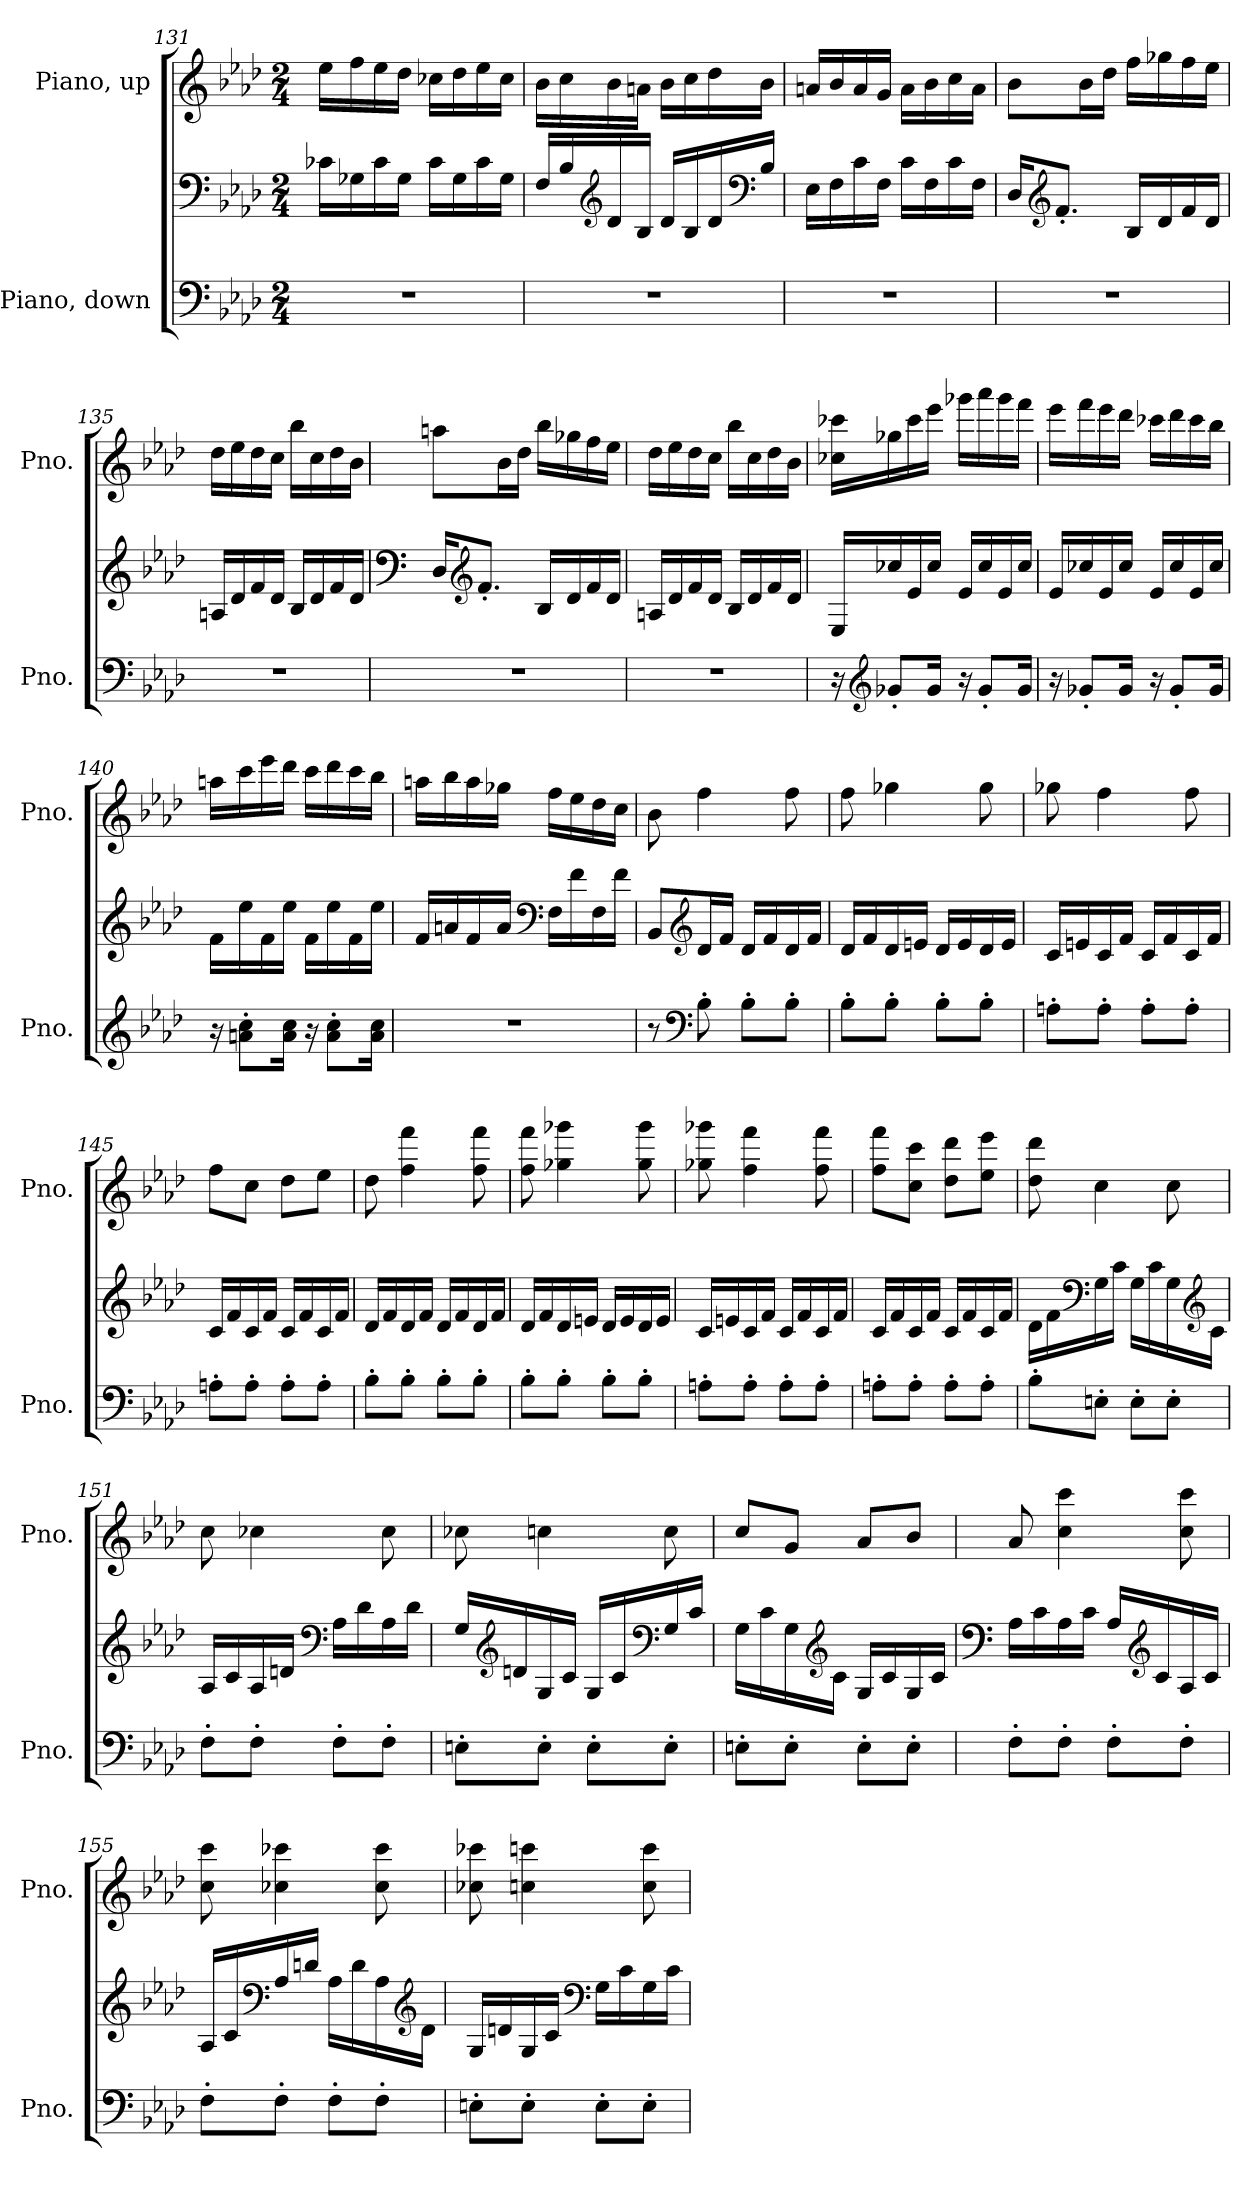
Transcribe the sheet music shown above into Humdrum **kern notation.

**kern	**kern	**kern
*part2	*part2	*part1
*staff3	*staff2	*staff1
*I"Piano, down	*	*I"Piano, up
*I'Pno.	*	*I'Pno.
*clefF4	*clefF4	*clefG2
*k[b-e-a-d-]	*k[b-e-a-d-]	*k[b-e-a-d-]
*M2/4	*M2/4	*M2/4
=131	=131	=131
2r	16c-X\LL	16ee-\LL
.	16G-X\	16ff\
.	16c-\	16ee-\
.	16G-\JJ	16dd-\JJ
.	16c-\LL	16cc-X\LL
.	16G-\	16dd-\
.	16c-\	16ee-\
.	16G-\JJ	16cc-\JJ
!!LO:LB:g=z
=132	=132	=132
2r	16F/LL	16b-\LL
.	16B-/	16cc\
*	*clefG2	*
.	16d-/	16b-\
.	16B-/JJ	16an\JJ
.	16d-/LL	16b-\LL
.	16B-/	16cc\
.	16d-/	16dd-\
*	*clefF4	*
.	16B-/JJ	16b-\JJ
=133	=133	=133
2r	16E-\LL	16an/LL
.	16F\	16b-/
.	16c\	16a/
.	16F\JJ	16g/JJ
.	16c\LL	16a\LL
.	16F\	16b-\
.	16c\	16cc\
.	16F\JJ	16a\JJ
=134	=134	=134
2r	16D-/KL	8b-\L
*	*clefG2	*
.	8.f'/J	.
.	.	16b-\L
.	.	16dd-\JJ
.	16B-/LL	16ff\LL
.	16d-/	16gg-X\
.	16f/	16ff\
.	16d-/JJ	16ee-\JJ
=135	=135	=135
2r	16An/LL	16dd-\LL
.	16d-/	16ee-\
.	16f/	16dd-\
.	16d-/JJ	16cc\JJ
.	16B-/LL	16bb-\LL
.	16d-/	16cc\
.	16f/	16dd-\
.	16d-/JJ	16b-\JJ
!!LO:LB:g=z
=136	=136	=136
*	*clefF4	*
2r	16D-/KL	8aan\L
*	*clefG2	*
.	8.f'/J	.
.	.	16b-\L
.	.	16dd-\JJ
.	16B-/LL	16bb-\LL
.	16d-/	16gg-X\
.	16f/	16ff\
.	16d-/JJ	16ee-\JJ
=137	=137	=137
2r	16An/LL	16dd-\LL
.	16d-/	16ee-\
.	16f/	16dd-\
.	16d-/JJ	16cc\JJ
.	16B-/LL	16bb-\LL
.	16d-/	16cc\
.	16f/	16dd-\
.	16d-/JJ	16b-\JJ
=138	=138	=138
16r	16E-/LL	16cc-X\ 16ccc-X\LL
*clefG2	*	*
8g-X'/L	16cc-X/	16gg-X\
.	16e-/	16ccc-\
16g-/Jk	16cc-/JJ	16eee-\JJ
16r	16e-/LL	16ggg-X\LL
8g-'/L	16cc-/	16aaa-\
.	16e-/	16ggg-\
16g-/Jk	16cc-/JJ	16fff\JJ
!!LO:LB:g=z
=139	=139	=139
16r	16e-/LL	16eee-\LL
8g-X'/L	16cc-X/	16fff\
.	16e-/	16eee-\
16g-/Jk	16cc-/JJ	16ddd-\JJ
16r	16e-/LL	16ccc-X\LL
8g-'/L	16cc-/	16ddd-\
.	16e-/	16ccc-\
16g-/Jk	16cc-/JJ	16bb-\JJ
=140	=140	=140
16r	16f\LL	16aan\LL
8an\' 8cc\'L	16ee-\	16ccc\
.	16f\	16eee-\
16a\ 16cc\Jk	16ee-\JJ	16ddd-\JJ
16r	16f\LL	16ccc\LL
8a\' 8cc\'L	16ee-\	16ddd-\
.	16f\	16ccc\
16a\ 16cc\Jk	16ee-\JJ	16bb-\JJ
=141	=141	=141
2r	16f/LL	16aan\LL
.	16an/	16bb-\
.	16f/	16aa\
.	16a/JJ	16gg-X\JJ
*	*clefF4	*
.	16F\LL	16ff\LL
.	16f\	16ee-\
.	16F\	16dd-\
.	16f\JJ	16cc\JJ
!!LO:PB:g=z
=142	=142	=142
8r	8BB-/L	8b-\
*clefF4	*clefG2	*
8B-'\	16d-/L	4ff\
.	16f/JJ	.
8B-'\L	16d-/LL	.
.	16f/	.
8B-'\J	16d-/	8ff\
.	16f/JJ	.
=143	=143	=143
8B-'\L	16d-/LL	8ff\
.	16f/	.
8B-'\J	16d-/	4gg-X\
.	16en/JJ	.
8B-'\L	16d-/LL	.
.	16e/	.
8B-'\J	16d-/	8gg-\
.	16e/JJ	.
=144	=144	=144
8An'\L	16c/LL	8gg-X\
.	16en/	.
8A'\J	16c/	4ff\
.	16f/JJ	.
8A'\L	16c/LL	.
.	16f/	.
8A'\J	16c/	8ff\
.	16f/JJ	.
=145	=145	=145
8An'\L	16c/LL	8ff\L
.	16f/	.
8A'\J	16c/	8cc\J
.	16f/JJ	.
8A'\L	16c/LL	8dd-\L
.	16f/	.
8A'\J	16c/	8ee-\J
.	16f/JJ	.
!!LO:LB:g=z
=146	=146	=146
8B-'\L	16d-/LL	8dd-\
.	16f/	.
8B-'\J	16d-/	4ff\ 4fff\
.	16f/JJ	.
8B-'\L	16d-/LL	.
.	16f/	.
8B-'\J	16d-/	8ff\ 8fff\
.	16f/JJ	.
=147	=147	=147
8B-'\L	16d-/LL	8ff\ 8fff\
.	16f/	.
8B-'\J	16d-/	4gg-X\ 4ggg-X\
.	16en/JJ	.
8B-'\L	16d-/LL	.
.	16e/	.
8B-'\J	16d-/	8gg-\ 8ggg-\
.	16e/JJ	.
=148	=148	=148
8An'\L	16c/LL	8gg-X\ 8ggg-X\
.	16en/	.
8A'\J	16c/	4ff\ 4fff\
.	16f/JJ	.
8A'\L	16c/LL	.
.	16f/	.
8A'\J	16c/	8ff\ 8fff\
.	16f/JJ	.
=149	=149	=149
8An'\L	16c/LL	8ff\ 8fff\L
.	16f/	.
8A'\J	16c/	8cc\ 8ccc\J
.	16f/JJ	.
8A'\L	16c/LL	8dd-\ 8ddd-\L
.	16f/	.
8A'\J	16c/	8ee-\ 8eee-\J
.	16f/JJ	.
!!LO:LB:g=z
=150	=150	=150
8B-'\L	16d-\LL	8dd-\ 8ddd-\
.	16f\	.
*	*clefF4	*
8En'\J	16G\	4cc\
.	16c\JJ	.
8E'\L	16G\LL	.
.	16c\	.
8E'\J	16G\	8cc\
*	*clefG2	*
.	16c\JJ	.
=151	=151	=151
8F'\L	16A-/LL	8cc\
.	16c/	.
8F'\J	16A-/	4cc-X\
.	16dn/JJ	.
*	*clefF4	*
8F'\L	16A-\LL	.
.	16d\	.
8F'\J	16A-\	8cc-\
.	16d\JJ	.
=152	=152	=152
8En'\L	16G/LL	8cc-X\
*	*clefG2	*
.	16dn/	.
8E'\J	16G/	4ccn\
.	16c/JJ	.
8E'\L	16G/LL	.
.	16c/	.
*	*clefF4	*
8E'\J	16G/	8cc\
.	16c/JJ	.
!!LO:LB:g=z
=153	=153	=153
8En'\L	16G\LL	8cc/L
.	16c\	.
8E'\J	16G\	8g/J
*	*clefG2	*
.	16c\JJ	.
8E'\L	16G/LL	8a-/L
.	16c/	.
8E'\J	16G/	8b-/J
.	16c/JJ	.
=154	=154	=154
*	*clefF4	*
8F'\L	16A-\LL	8a-/
.	16c\	.
8F'\J	16A-\	4cc\ 4ccc\
.	16c\JJ	.
8F'\L	16A-/LL	.
*	*clefG2	*
.	16c/	.
8F'\J	16A-/	8cc\ 8ccc\
.	16c/JJ	.
=155	=155	=155
8F'\L	16A-/LL	8cc\ 8ccc\
.	16c/	.
*	*clefF4	*
8F'\J	16A-/	4cc-X\ 4ccc-X\
.	16dn/JJ	.
8F'\L	16A-\LL	.
.	16d\	.
8F'\J	16A-\	8cc-\ 8ccc-\
*	*clefG2	*
.	16d\JJ	.
!!LO:PB:g=z
=156	=156	=156
8En'\L	16G/LL	8cc-X\ 8ccc-X\
.	16dn/	.
8E'\J	16G/	4ccn\ 4cccn\
.	16c/JJ	.
*	*clefF4	*
8E'\L	16G\LL	.
.	16c\	.
8E'\J	16G\	8cc\ 8ccc\
.	16c\JJ	.
=	=	=
*-	*-	*-
